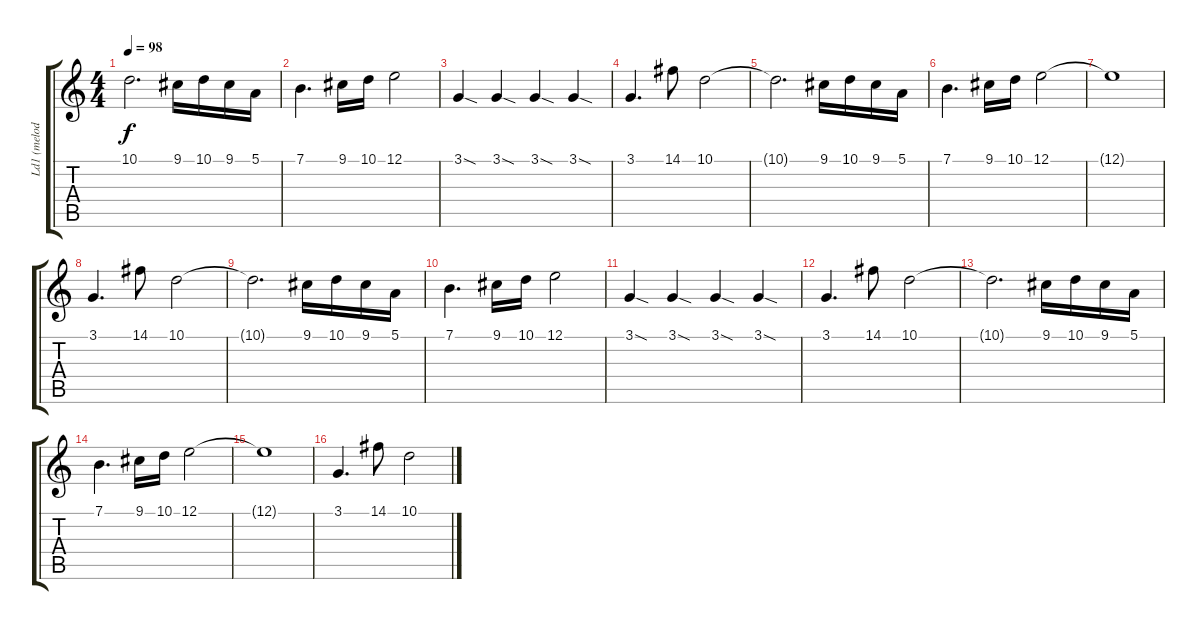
\track ("Ld1 (melody)" "Ld1 (melod") {instrument lead2sawtooth}
\staff {score tabs}
\tuning (E4 B3 G3 D3 A2 E2) {hide}
\ts (4 4)
\tempo 98
\clef g2
\ks c
10.1{t}.2{d dy f} 9.1.16 10.1.16 9.1.16 5.1.16 |
7.1.4{d} 9.1.16 10.1.16 12.1.2 |
3.1{sod}.4 3.1{sod}.4 3.1{sod}.4 3.1{sod}.4 |
3.1.4{d} 14.1.8 10.1.2 |
10.1{t}.2{d} 9.1.16 10.1.16 9.1.16 5.1.16 |
7.1.4{d} 9.1.16 10.1.16 12.1.2 |
12.1{t}.1 |
3.1.4{d} 14.1.8 10.1.2 |
10.1{t}.2{d} 9.1.16 10.1.16 9.1.16 5.1.16 |
7.1.4{d} 9.1.16 10.1.16 12.1.2 |
3.1{sod}.4 3.1{sod}.4 3.1{sod}.4 3.1{sod}.4 |
3.1.4{d} 14.1.8 10.1.2 |
10.1{t}.2{d} 9.1.16 10.1.16 9.1.16 5.1.16 |
7.1.4{d} 9.1.16 10.1.16 12.1.2 |
12.1{t}.1 |
3.1.4{d} 14.1.8 10.1.2
